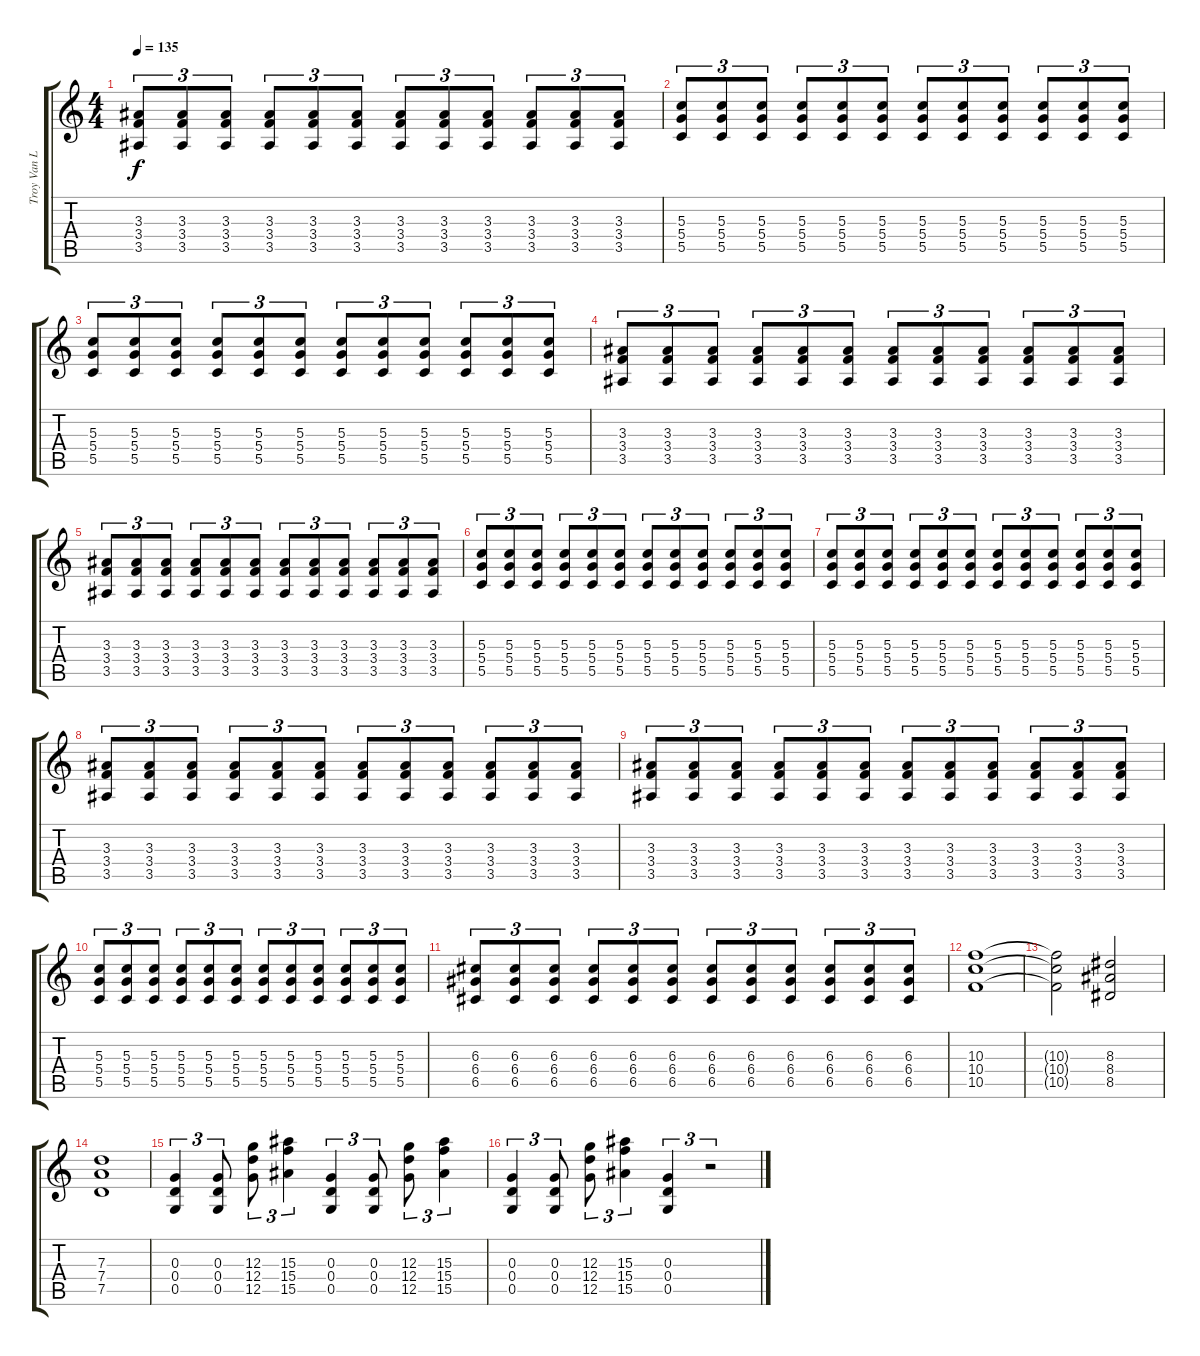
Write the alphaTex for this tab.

\track ("Troy Van Leuwen" "Troy Van L") {instrument overdrivenguitar}
\staff {score tabs}
\tuning (E4 B3 G3 D3 G2 E2) {hide}
\ts (4 4)
\tempo 135
\clef g2
\ks c
(3.3 3.4 3.5).8{tu (3 2) dy f} (3.3 3.4 3.5).8{tu (3 2)} (3.3 3.4 3.5).8{tu (3 2)} (3.3 3.4 3.5).8{tu (3 2)} (3.3 3.4 3.5).8{tu (3 2)} (3.3 3.4 3.5).8{tu (3 2)} (3.3 3.4 3.5).8{tu (3 2)} (3.3 3.4 3.5).8{tu (3 2)} (3.3 3.4 3.5).8{tu (3 2)} (3.3 3.4 3.5).8{tu (3 2)} (3.3 3.4 3.5).8{tu (3 2)} (3.3 3.4 3.5).8{tu (3 2)} |
(5.3 5.4 5.5).8{tu (3 2)} (5.3 5.4 5.5).8{tu (3 2)} (5.3 5.4 5.5).8{tu (3 2)} (5.3 5.4 5.5).8{tu (3 2)} (5.3 5.4 5.5).8{tu (3 2)} (5.3 5.4 5.5).8{tu (3 2)} (5.3 5.4 5.5).8{tu (3 2)} (5.3 5.4 5.5).8{tu (3 2)} (5.3 5.4 5.5).8{tu (3 2)} (5.3 5.4 5.5).8{tu (3 2)} (5.3 5.4 5.5).8{tu (3 2)} (5.3 5.4 5.5).8{tu (3 2)} |
(5.3 5.4 5.5).8{tu (3 2)} (5.3 5.4 5.5).8{tu (3 2)} (5.3 5.4 5.5).8{tu (3 2)} (5.3 5.4 5.5).8{tu (3 2)} (5.3 5.4 5.5).8{tu (3 2)} (5.3 5.4 5.5).8{tu (3 2)} (5.3 5.4 5.5).8{tu (3 2)} (5.3 5.4 5.5).8{tu (3 2)} (5.3 5.4 5.5).8{tu (3 2)} (5.3 5.4 5.5).8{tu (3 2)} (5.3 5.4 5.5).8{tu (3 2)} (5.3 5.4 5.5).8{tu (3 2)} |
(3.3 3.4 3.5).8{tu (3 2)} (3.3 3.4 3.5).8{tu (3 2)} (3.3 3.4 3.5).8{tu (3 2)} (3.3 3.4 3.5).8{tu (3 2)} (3.3 3.4 3.5).8{tu (3 2)} (3.3 3.4 3.5).8{tu (3 2)} (3.3 3.4 3.5).8{tu (3 2)} (3.3 3.4 3.5).8{tu (3 2)} (3.3 3.4 3.5).8{tu (3 2)} (3.3 3.4 3.5).8{tu (3 2)} (3.3 3.4 3.5).8{tu (3 2)} (3.3 3.4 3.5).8{tu (3 2)} |
(3.3 3.4 3.5).8{tu (3 2)} (3.3 3.4 3.5).8{tu (3 2)} (3.3 3.4 3.5).8{tu (3 2)} (3.3 3.4 3.5).8{tu (3 2)} (3.3 3.4 3.5).8{tu (3 2)} (3.3 3.4 3.5).8{tu (3 2)} (3.3 3.4 3.5).8{tu (3 2)} (3.3 3.4 3.5).8{tu (3 2)} (3.3 3.4 3.5).8{tu (3 2)} (3.3 3.4 3.5).8{tu (3 2)} (3.3 3.4 3.5).8{tu (3 2)} (3.3 3.4 3.5).8{tu (3 2)} |
(5.3 5.4 5.5).8{tu (3 2)} (5.3 5.4 5.5).8{tu (3 2)} (5.3 5.4 5.5).8{tu (3 2)} (5.3 5.4 5.5).8{tu (3 2)} (5.3 5.4 5.5).8{tu (3 2)} (5.3 5.4 5.5).8{tu (3 2)} (5.3 5.4 5.5).8{tu (3 2)} (5.3 5.4 5.5).8{tu (3 2)} (5.3 5.4 5.5).8{tu (3 2)} (5.3 5.4 5.5).8{tu (3 2)} (5.3 5.4 5.5).8{tu (3 2)} (5.3 5.4 5.5).8{tu (3 2)} |
(5.3 5.4 5.5).8{tu (3 2)} (5.3 5.4 5.5).8{tu (3 2)} (5.3 5.4 5.5).8{tu (3 2)} (5.3 5.4 5.5).8{tu (3 2)} (5.3 5.4 5.5).8{tu (3 2)} (5.3 5.4 5.5).8{tu (3 2)} (5.3 5.4 5.5).8{tu (3 2)} (5.3 5.4 5.5).8{tu (3 2)} (5.3 5.4 5.5).8{tu (3 2)} (5.3 5.4 5.5).8{tu (3 2)} (5.3 5.4 5.5).8{tu (3 2)} (5.3 5.4 5.5).8{tu (3 2)} |
(3.3 3.4 3.5).8{tu (3 2)} (3.3 3.4 3.5).8{tu (3 2)} (3.3 3.4 3.5).8{tu (3 2)} (3.3 3.4 3.5).8{tu (3 2)} (3.3 3.4 3.5).8{tu (3 2)} (3.3 3.4 3.5).8{tu (3 2)} (3.3 3.4 3.5).8{tu (3 2)} (3.3 3.4 3.5).8{tu (3 2)} (3.3 3.4 3.5).8{tu (3 2)} (3.3 3.4 3.5).8{tu (3 2)} (3.3 3.4 3.5).8{tu (3 2)} (3.3 3.4 3.5).8{tu (3 2)} |
(3.3 3.4 3.5).8{tu (3 2)} (3.3 3.4 3.5).8{tu (3 2)} (3.3 3.4 3.5).8{tu (3 2)} (3.3 3.4 3.5).8{tu (3 2)} (3.3 3.4 3.5).8{tu (3 2)} (3.3 3.4 3.5).8{tu (3 2)} (3.3 3.4 3.5).8{tu (3 2)} (3.3 3.4 3.5).8{tu (3 2)} (3.3 3.4 3.5).8{tu (3 2)} (3.3 3.4 3.5).8{tu (3 2)} (3.3 3.4 3.5).8{tu (3 2)} (3.3 3.4 3.5).8{tu (3 2)} |
(5.3 5.4 5.5).8{tu (3 2)} (5.3 5.4 5.5).8{tu (3 2)} (5.3 5.4 5.5).8{tu (3 2)} (5.3 5.4 5.5).8{tu (3 2)} (5.3 5.4 5.5).8{tu (3 2)} (5.3 5.4 5.5).8{tu (3 2)} (5.3 5.4 5.5).8{tu (3 2)} (5.3 5.4 5.5).8{tu (3 2)} (5.3 5.4 5.5).8{tu (3 2)} (5.3 5.4 5.5).8{tu (3 2)} (5.3 5.4 5.5).8{tu (3 2)} (5.3 5.4 5.5).8{tu (3 2)} |
(6.3 6.4 6.5).8{tu (3 2)} (6.3 6.4 6.5).8{tu (3 2)} (6.3 6.4 6.5).8{tu (3 2)} (6.3 6.4 6.5).8{tu (3 2)} (6.3 6.4 6.5).8{tu (3 2)} (6.3 6.4 6.5).8{tu (3 2)} (6.3 6.4 6.5).8{tu (3 2)} (6.3 6.4 6.5).8{tu (3 2)} (6.3 6.4 6.5).8{tu (3 2)} (6.3 6.4 6.5).8{tu (3 2)} (6.3 6.4 6.5).8{tu (3 2)} (6.3 6.4 6.5).8{tu (3 2)} |
(10.3 10.4 10.5).1 |
(10.3{t} 10.4{t} 10.5{t}).2 (8.3 8.4 8.5).2 |
(7.3 7.4 7.5).1 |
(0.3 0.4 0.5).4{tu (3 2)} (0.3 0.4 0.5).8{tu (3 2)} (12.3 12.4 12.5).8{tu (3 2)} (15.3 15.4 15.5).4{tu (3 2)} (0.3 0.4 0.5).4{tu (3 2)} (0.3 0.4 0.5).8{tu (3 2)} (12.3 12.4 12.5).8{tu (3 2)} (15.3 15.4 15.5).4{tu (3 2)} |
(0.3 0.4 0.5).4{tu (3 2)} (0.3 0.4 0.5).8{tu (3 2)} (12.3 12.4 12.5).8{tu (3 2)} (15.3 15.4 15.5).4{tu (3 2)} (0.3 0.4 0.5).4{tu (3 2)} r.2{tu (3 2)}
